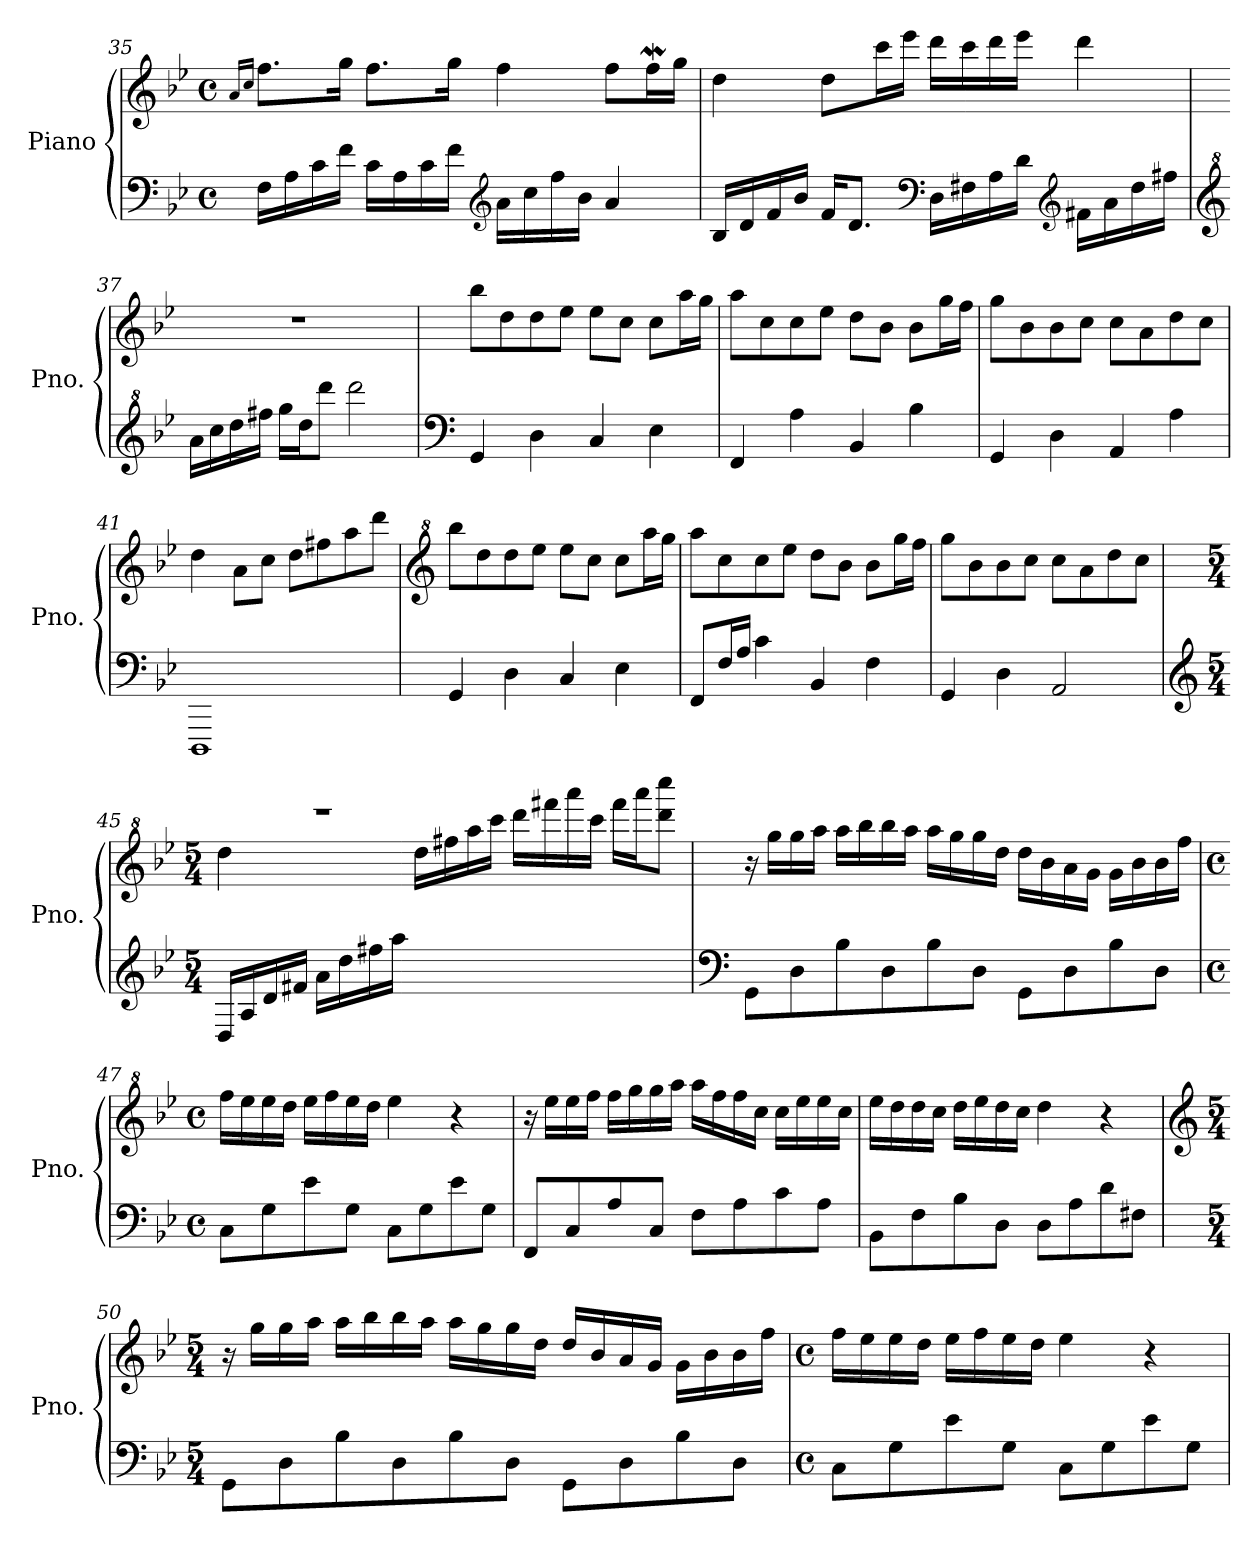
**kern	**kern
*part1	*part1
*staff2	*staff1
*I"Piano	*
*I'Pno.	*
*clefF4	*clefG2
*k[b-e-]	*k[b-e-]
*M4/4	*M4/4
*met(c)	*met(c)
=35	=35
.	16qa/LL
.	16qcc/JJ
16F\LL	8.ff\L
16A\	.
16c\	.
16f\JJ	16gg\Jk
16c\LL	8.ff\L
16A\	.
16c\	.
16f\JJ	16gg\Jk
*clefG2	*
16a\LL	4ff\
16cc\	.
16ff\	.
16b-\JJ	.
4a/	8ff\L
.	16ffW\L
.	16gg\JJ
=36	=36
16B-/LL	4dd\
16d/	.
16f/	.
16b-/JJ	.
16f/KL	8dd\L
8.d/J	.
.	16ccc\L
.	16eee-\JJ
*clefF4	*
16D\LL	16ddd\LL
16F#X\	16ccc\
16A\	16ddd\
16d\JJ	16eee-\JJ
*clefG2	*
16f#X\LL	4ddd\
16a\	.
16dd\	.
16ff#X\JJ	.
=37	=37
*clefG^2	*
16aa\LL	1r
16ccc\	.
16ddd\	.
16fff#X\JJ	.
16ggg\LL	.
16ddd\J	.
8dddd\J	.
2dddd\	.
=38	=38
*clefF4	*
4GG/	8bb-\L
.	8dd\
4D\	8dd\
.	8ee-\J
4C/	8ee-\L
.	8cc\J
4E-\	8cc\L
.	16aa\L
.	16gg\JJ
=39	=39
4FF/	8aa\L
.	8cc\
4A\	8cc\
.	8ee-\J
4BB-/	8dd\L
.	8b-\J
4B-\	8b-\L
.	16gg\L
.	16ff\JJ
=40	=40
4GG/	8gg\L
.	8b-\
4D\	8b-\
.	8cc\J
4AA/	8cc\L
.	8a\
4A\	8dd\
.	8cc\J
=41	=41
1DDD	4dd\
.	8a\L
.	8cc\J
.	8dd\L
.	8ff#X\
.	8aa\
.	8ddd\J
=42	=42
*	*clefG^2
4GG/	8bbb-\L
.	8ddd\
4D\	8ddd\
.	8eee-\J
4C/	8eee-\L
.	8ccc\J
4E-\	8ccc\L
.	16aaa\L
.	16ggg\JJ
=43	=43
8FF/L	8aaa\L
16F/L	8ccc\
16A/JJ	.
4c\	8ccc\
.	8eee-\J
4BB-/	8ddd\L
.	8bb-\J
4F\	8bb-\L
.	16ggg\L
.	16fff\JJ
=44	=44
4GG/	8ggg\L
.	8bb-\
4D\	8bb-\
.	8ccc\J
2AA/	8ccc\L
.	8aa\
.	8ddd\
.	8ccc\J
=45	=45
*clefG2	*
*M5/4	*M5/4
*	*^
16D/LL	4ddd\	2ryy
16A/	.	.
16d/	.	.
16f#X/JJ	.	.
16a\LL	1r	.
16dd\	.	.
16ff#X\	.	.
16aa\JJ	.	.
2.ryy	.	16ddd\LL
.	.	16fff#X\
.	.	16aaa\
.	.	16cccc\JJ
.	.	16dddd\LL
.	.	16ffff#X\
.	.	16aaaa\
.	.	16cccc\JJ
.	.	16ffff#\LL
.	.	16aaaa\J
.	.	8dddd\ 8ccccc\J
*	*v	*v
=46	=46
*clefF4	*
8GG\L	16r
.	16ggg\LL
8D\	16ggg\
.	16aaa\JJ
8B-\	16aaa\LL
.	16bbb-\
8D\	16bbb-\
.	16aaa\JJ
8B-\	16aaa\LL
.	16ggg\
8D\J	16ggg\
.	16ddd\JJ
8GG\L	16ddd\LL
.	16bb-\
8D\	16aa\
.	16gg\JJ
8B-\	16gg\LL
.	16bb-\
8D\J	16bb-\
.	16fff\JJ
=47	=47
*M4/4	*M4/4
*met(c)	*met(c)
8C\L	16fff\LL
.	16eee-\
8G\	16eee-\
.	16ddd\JJ
8e-\	16eee-\LL
.	16fff\
8G\J	16eee-\
.	16ddd\JJ
8C\L	4eee-\
8G\	.
8e-\	4r
8G\J	.
=48	=48
8FF/L	16r
.	16eee-\LL
8C/	16eee-\
.	16fff\JJ
8A/	16fff\LL
.	16ggg\
8C/J	16ggg\
.	16aaa\JJ
8F\L	16aaa\LL
.	16fff\
8A\	16fff\
.	16ccc\JJ
8c\	16ccc\LL
.	16eee-\
8A\J	16eee-\
.	16ccc\JJ
=49	=49
8BB-\L	16eee-\LL
.	16ddd\
8F\	16ddd\
.	16ccc\JJ
8B-\	16ddd\LL
.	16eee-\
8D\J	16ddd\
.	16ccc\JJ
8D\L	4ddd\
8A\	.
8d\	4r
8F#X\J	.
=50	=50
*	*clefG2
*M5/4	*M5/4
8GG\L	16r
.	16gg\LL
8D\	16gg\
.	16aa\JJ
8B-\	16aa\LL
.	16bb-\
8D\	16bb-\
.	16aa\JJ
8B-\	16aa\LL
.	16gg\
8D\J	16gg\
.	16dd\JJ
8GG\L	16dd/LL
.	16b-/
8D\	16a/
.	16g/JJ
8B-\	16g\LL
.	16b-\
8D\J	16b-\
.	16ff\JJ
=51	=51
*M4/4	*M4/4
*met(c)	*met(c)
8C\L	16ff\LL
.	16ee-\
8G\	16ee-\
.	16dd\JJ
8e-\	16ee-\LL
.	16ff\
8G\J	16ee-\
.	16dd\JJ
8C\L	4ee-\
8G\	.
8e-\	4r
8G\J	.
=	=
*-	*-
